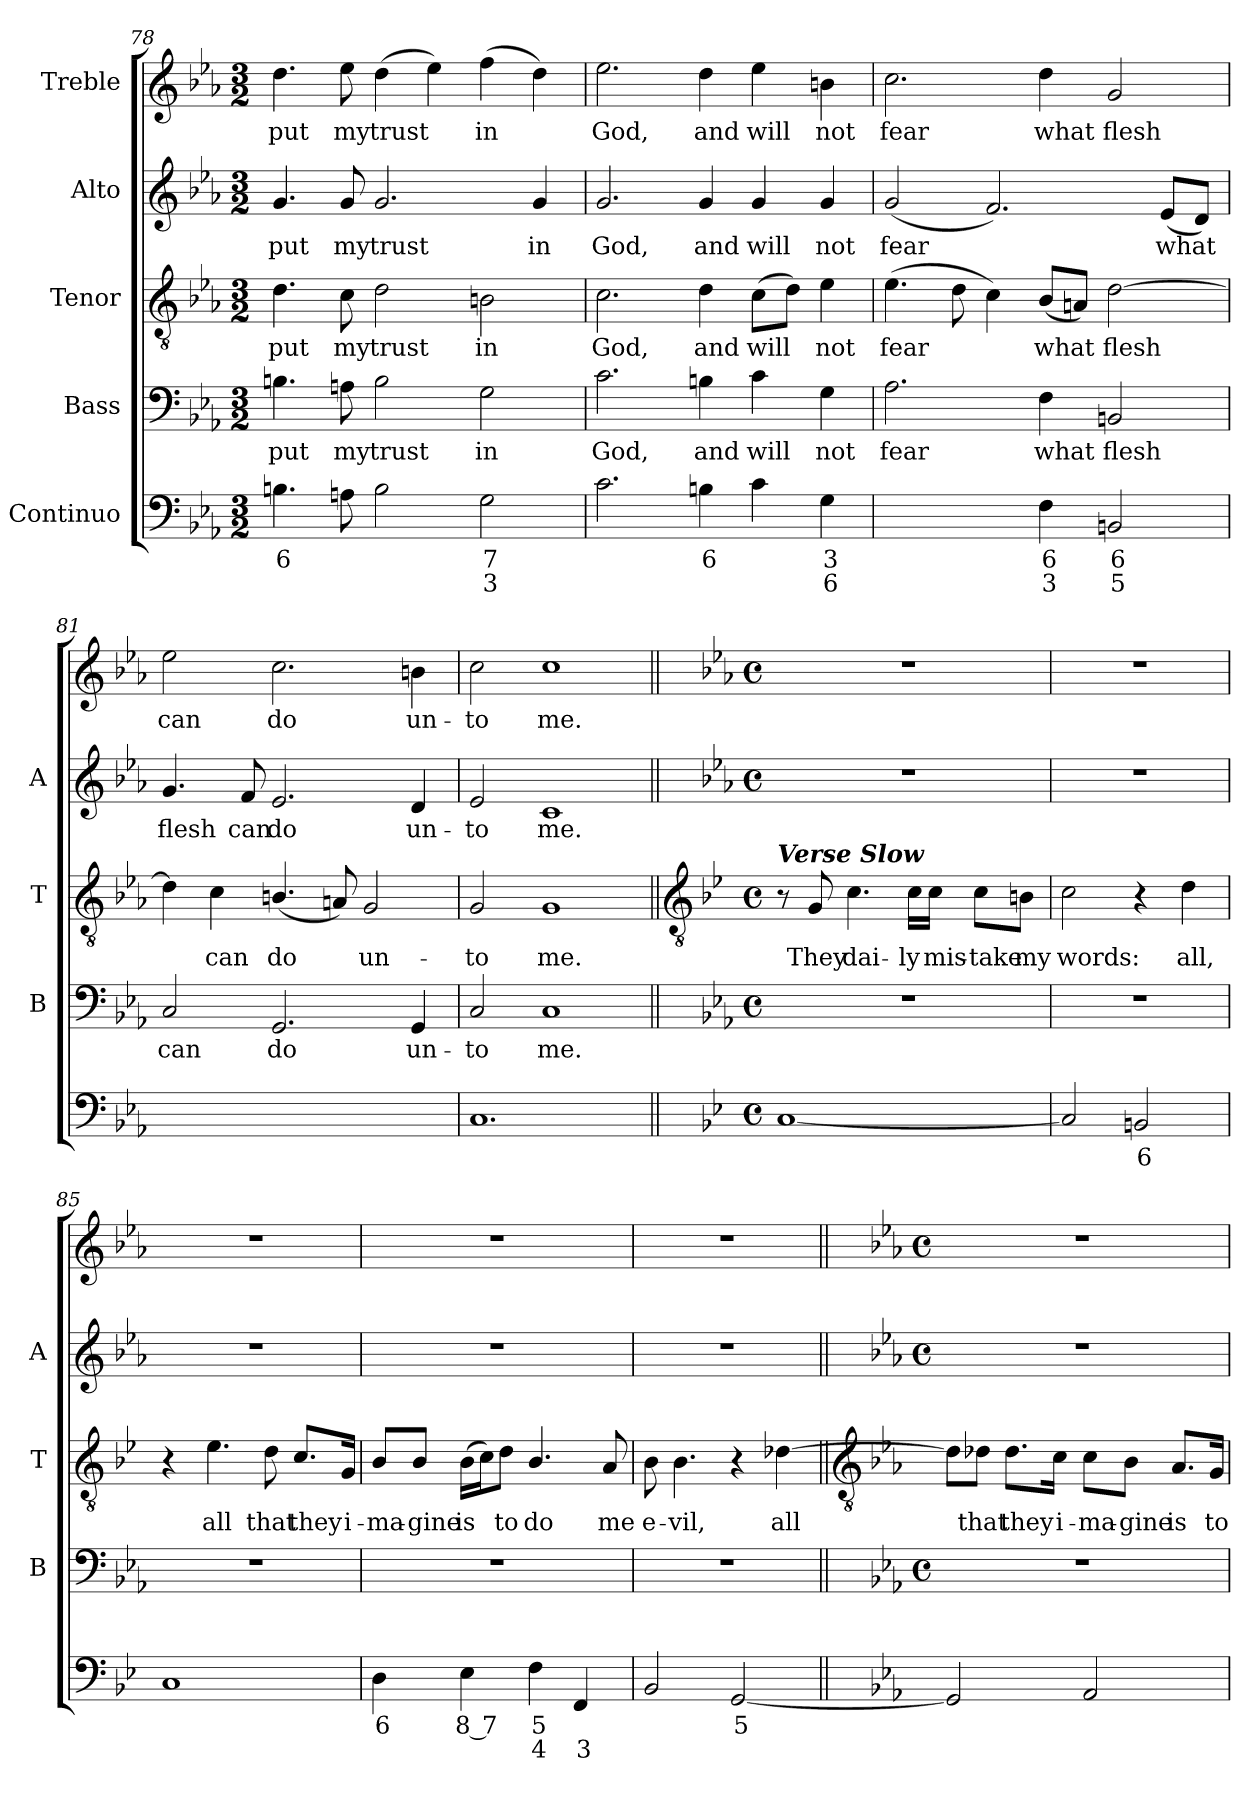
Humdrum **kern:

**kern	**text	**text	**kern	**text	**kern	**text	**kern	**text	**kern	**text
*part5	*part5	*part5	*part4	*part4	*part3	*part3	*part2	*part2	*part1	*part1
*staff5	*staff5	*staff5	*staff4	*staff4	*staff3	*staff3	*staff2	*staff2	*staff1	*staff1
*I"Continuo	*	*	*I"Bass	*	*I"Tenor	*	*I"Alto	*	*I"Treble	*
*	*	*	*I'B	*	*I'T	*	*I'A	*	*	*
!!LO:LB:g=z
*clefF4	*	*	*clefF4	*	*clefGv2	*	*clefG2	*	*clefG2	*
*k[b-e-a-]	*	*	*k[b-e-a-]	*	*k[b-e-a-]	*	*k[b-e-a-]	*	*k[b-e-a-]	*
*E-:	*	*	*E-:	*	*E-:	*	*E-:	*	*E-:	*
*M3/2	*	*	*M3/2	*	*M3/2	*	*M3/2	*	*M3/2	*
=78	=78	=78	=78	=78	=78	=78	=78	=78	=78	=78
!	!LO:LY:b	!	!	!LO:LY:b	!	!LO:LY:b	!	!LO:LY:b	!	!LO:LY:b
4.Bn\	6	.	4.Bn\	put	4.d\	put	4.g/	put	4.dd\	put
!	!	!	!	!LO:LY:b	!	!LO:LY:b	!	!LO:LY:b	!	!LO:LY:b
8An\	.	.	8An\	my	8c\	my	8g/	my	8ee-\	my
!	!	!	!	!LO:LY:b	!	!LO:LY:b	!	!LO:LY:b	!	!LO:LY:b
2B\	.	.	2B\	trust	2d\	trust	2.g/	trust	(>4dd\	trust
.	.	.	.	.	.	.	.	.	4ee-\)	.
!	!LO:LY:b	!LO:LY:b	!	!LO:LY:b	!	!LO:LY:b	!	!	!	!LO:LY:b
2G\	7	3	2G\	in	2Bn\	in	.	.	(>4ff\	in
!	!	!	!	!	!	!	!	!LO:LY:b	!	!
.	.	.	.	.	.	.	4g/	in	4dd\)	.
=79	=79	=79	=79	=79	=79	=79	=79	=79	=79	=79
!	!	!	!	!LO:LY:b	!	!LO:LY:b	!	!LO:LY:b	!	!LO:LY:b
2.c\	.	.	2.c\	God,	2.c\	God,	2.g/	God,	2.ee-\	God,
!	!LO:LY:b	!	!	!LO:LY:b	!	!LO:LY:b	!	!LO:LY:b	!	!LO:LY:b
4Bn\	6	.	4Bn\	and	4d\	and	4g/	and	4dd\	and
!	!	!	!	!LO:LY:b	!	!LO:LY:b	!	!LO:LY:b	!	!LO:LY:b
4c\	.	.	4c\	will	(>8c\L	will	4g/	will	4ee-\	will
.	.	.	.	.	8d\J)	.	.	.	.	.
!	!LO:LY:b	!LO:LY:b	!	!LO:LY:b	!	!LO:LY:b	!	!LO:LY:b	!	!LO:LY:b
4G\	3	6	4G\	not	4e-\	not	4g/	not	4bn\	not
=80	=80	=80	=80	=80	=80	=80	=80	=80	=80	=80
!	!LO:LY:b	!	!	!LO:LY:b	!	!LO:LY:b	!	!LO:LY:b	!	!LO:LY:b
[2A-\yy	7	.	2.A-\	fear	(>4.e-\	fear	(<2g/	fear	2.cc\	fear
.	.	.	.	.	8d\	.	.	.	.	.
!	!LO:LY:b	!	!	!	!	!	!	!	!	!
4A-\yy]	6	.	.	.	4c\)	.	2.f/)	.	.	.
!	!LO:LY:b	!LO:LY:b	!	!LO:LY:b	!	!LO:LY:b	!	!	!	!LO:LY:b
4F\	6	3	4F\	what	(<8B-/L	what	.	.	4dd\	what
.	.	.	.	.	8An/J)	.	.	.	.	.
!	!LO:LY:b	!LO:LY:b	!	!LO:LY:b	!	!LO:LY:b	!	!	!	!LO:LY:b
2BBn/	6	5	2BBn/	flesh	[2d\	flesh	.	.	2g/	flesh
!	!	!	!	!	!	!	!	!LO:LY:b	!	!
.	.	.	.	.	.	.	(<8e-/L	what	.	.
.	.	.	.	.	.	.	8d/J)	.	.	.
=81	=81	=81	=81	=81	=81	=81	=81	=81	=81	=81
!	!LO:LY:b	!	!	!LO:LY:b	!	!	!	!LO:LY:b	!	!LO:LY:b
[4C/yy	9	.	2C/	can	4d\]	.	4.g/	flesh	2ee-\	can
!	!LO:LY:b	!	!	!	!	!LO:LY:b	!	!	!	!
4C/yy]	8	.	.	.	4c\	can	.	.	.	.
!	!	!	!	!	!	!	!	!LO:LY:b	!	!
.	.	.	.	.	.	.	8f/	can	.	.
!	!LO:LY:b	!LO:LY:b	!	!LO:LY:b	!	!LO:LY:b	!	!LO:LY:b	!	!LO:LY:b
[2.GG/yy	6	4	2.GG/	do	(<4.Bn/	do	2.e-/	do	2.cc\	do
.	.	.	.	.	8An/)	.	.	.	.	.
!	!	!	!	!	!	!LO:LY:b	!	!	!	!
.	.	.	.	.	2G/	un-	.	.	.	.
!	!LO:LY:b	!LO:LY:b	!	!LO:LY:b	!	!	!	!LO:LY:b	!	!LO:LY:b
4GG/yy]	5	3	4GG/	un-	.	.	4d/	un-	4bn\	un-
=82	=82	=82	=82	=82	=82	=82	=82	=82	=82	=82
!	!	!	!	!LO:LY:b	!	!LO:LY:b	!	!LO:LY:b	!	!LO:LY:b
1.C	.	.	2C/	-to	2G/	-to	2e-/	-to	2cc\	-to
!	!	!	!	!LO:LY:b	!	!LO:LY:b	!	!LO:LY:b	!	!LO:LY:b
.	.	.	1C	me.	1G	me.	1c	me.	1cc	me.
!!LO:PB:g=z
=83||	=83||	=83||	=83||	=83||	=83||	=83||	=83||	=83||	=83||	=83||
*	*	*	*	*	*clefGv2	*	*	*	*	*
*k[b-e-]	*	*	*	*	*k[b-e-]	*	*	*	*	*
*B-:	*	*	*	*	*B-:	*	*	*	*	*
*M4/4	*	*	*M4/4	*	*M4/4	*	*M4/4	*	*M4/4	*
*met(c)	*	*	*met(c)	*	*met(c)	*	*met(c)	*	*met(c)	*
*	*	*	*	*	*	*	*	*	*MM80	*
!	!	!	!	!	!LO:TX:a:Bi:t=Verse Slow	!	!	!	!	!
[1C	.	.	1r	.	8r	.	1r	.	1r	.
!	!	!	!	!	!	!LO:LY:b	!	!	!	!
.	.	.	.	.	8G/	They	.	.	.	.
!	!	!	!	!	!	!LO:LY:b	!	!	!	!
.	.	.	.	.	4.c\	dai-	.	.	.	.
!	!	!	!	!	!	!LO:LY:b	!	!	!	!
.	.	.	.	.	16c\LL	-ly	.	.	.	.
!	!	!	!	!	!	!LO:LY:b	!	!	!	!
.	.	.	.	.	16c\JJ	mis-	.	.	.	.
!	!	!	!	!	!	!LO:LY:b	!	!	!	!
.	.	.	.	.	8c\L	-take	.	.	.	.
!	!	!	!	!	!	!LO:LY:b	!	!	!	!
.	.	.	.	.	8Bn\J	my	.	.	.	.
=84	=84	=84	=84	=84	=84	=84	=84	=84	=84	=84
!	!	!	!	!	!	!LO:LY:b	!	!	!	!
2C/]	.	.	1r	.	2c\	words:	1r	.	1r	.
!	!LO:LY:b	!	!	!	!	!	!	!	!	!
2BBn/	6	.	.	.	4r	.	.	.	.	.
!	!	!	!	!	!	!LO:LY:b	!	!	!	!
.	.	.	.	.	4d\	all,	.	.	.	.
=85	=85	=85	=85	=85	=85	=85	=85	=85	=85	=85
1C	.	.	1r	.	4r	.	1r	.	1r	.
!	!	!	!	!	!	!LO:LY:b	!	!	!	!
.	.	.	.	.	4.e-\	all	.	.	.	.
!	!	!	!	!	!	!LO:LY:b	!	!	!	!
.	.	.	.	.	8d\	that	.	.	.	.
!	!	!	!	!	!	!LO:LY:b	!	!	!	!
.	.	.	.	.	8.c/L	they	.	.	.	.
!	!	!	!	!	!	!LO:LY:b	!	!	!	!
.	.	.	.	.	16G/Jk	i-	.	.	.	.
=86	=86	=86	=86	=86	=86	=86	=86	=86	=86	=86
!	!LO:LY:b	!	!	!	!	!LO:LY:b	!	!	!	!
4D\	6	.	1r	.	8B-/L	-ma-	1r	.	1r	.
!	!	!	!	!	!	!LO:LY:b	!	!	!	!
.	.	.	.	.	8B-/J	-gine	.	.	.	.
!	!LO:LY:b	!	!	!	!	!LO:LY:b	!	!	!	!
4E-\	8 7	.	.	.	(>16B-\LL	is	.	.	.	.
.	.	.	.	.	16c\J)	.	.	.	.	.
!	!	!	!	!	!	!LO:LY:b	!	!	!	!
.	.	.	.	.	8d\J	to	.	.	.	.
!	!LO:LY:b	!LO:LY:b	!	!	!	!LO:LY:b	!	!	!	!
4F\	5	4	.	.	4.B-/	do	.	.	.	.
!	!	!LO:LY:b	!	!	!	!	!	!	!	!
4FF/	.	3	.	.	.	.	.	.	.	.
!	!	!	!	!	!	!LO:LY:b	!	!	!	!
.	.	.	.	.	8A/	me	.	.	.	.
=87	=87	=87	=87	=87	=87	=87	=87	=87	=87	=87
!	!	!	!	!	!	!LO:LY:b	!	!	!	!
2BB-/	.	.	1r	.	8B-\	e-	1r	.	1r	.
!	!	!	!	!	!	!LO:LY:b	!	!	!	!
.	.	.	.	.	4.B-\	-vil,	.	.	.	.
!	!LO:LY:b	!	!	!	!	!	!	!	!	!
[2GG/	5	.	.	.	4r	.	.	.	.	.
!	!	!	!	!	!	!LO:LY:b	!	!	!	!
.	.	.	.	.	[4d-X\	all	.	.	.	.
!!LO:LB:g=z
=88||	=88||	=88||	=88||	=88||	=88||	=88||	=88||	=88||	=88||	=88||
*	*	*	*	*	*clefGv2	*	*	*	*	*
*k[b-e-a-]	*	*	*	*	*k[b-e-a-]	*	*	*	*	*
*E-:	*	*	*	*	*E-:	*	*	*	*	*
*	*	*	*M4/4	*	*	*	*M4/4	*	*M4/4	*
*	*	*	*met(c)	*	*	*	*met(c)	*	*met(c)	*
2GG/]	.	.	1r	.	8d-\L]	.	1r	.	1r	.
!	!	!	!	!	!	!LO:LY:b	!	!	!	!
.	.	.	.	.	8d-X\J	that	.	.	.	.
!	!	!	!	!	!	!LO:LY:b	!	!	!	!
.	.	.	.	.	8.d-\L	they	.	.	.	.
!	!	!	!	!	!	!LO:LY:b	!	!	!	!
.	.	.	.	.	16c\Jk	i-	.	.	.	.
!	!	!	!	!	!	!LO:LY:b	!	!	!	!
2AA-/	.	.	.	.	8c\L	-ma-	.	.	.	.
!	!	!	!	!	!	!LO:LY:b	!	!	!	!
.	.	.	.	.	8B-\J	-gine	.	.	.	.
!	!	!	!	!	!	!LO:LY:b	!	!	!	!
.	.	.	.	.	8.A-/L	is	.	.	.	.
!	!	!	!	!	!	!LO:LY:b	!	!	!	!
.	.	.	.	.	16G/Jk	to	.	.	.	.
=	=	=	=	=	=	=	=	=	=	=
*-	*-	*-	*-	*-	*-	*-	*-	*-	*-	*-
